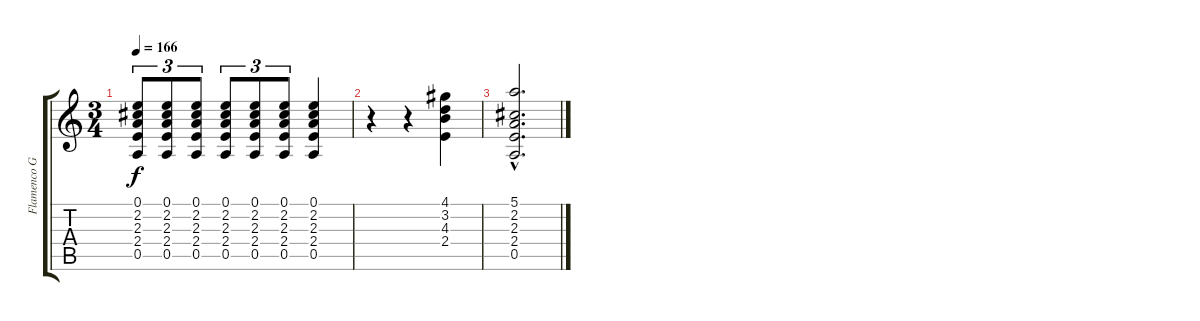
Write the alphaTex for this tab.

\track ("Flamenco Guitar" "Flamenco G") {instrument acousticguitarnylon}
\staff {score tabs}
\tuning (E4 B3 G3 D3 A2 E2) {hide}
\ts (3 4)
\tempo 166
\clef g2
\ks c
(0.1 2.2 2.3 2.4 0.5).8{tu (3 2) dy f} (0.1 2.2 2.3 2.4 0.5).8{tu (3 2)} (0.1 2.2 2.3 2.4 0.5).8{tu (3 2)} (0.1 2.2 2.3 2.4 0.5).8{tu (3 2)} (0.1 2.2 2.3 2.4 0.5).8{tu (3 2)} (0.1 2.2 2.3 2.4 0.5).8{tu (3 2)} (0.1 2.2 2.3 2.4 0.5).4 |
r.4 r.4 (4.1 3.2 4.3 2.4).4 |
(5.1{hac} 2.2{hac} 2.3{hac} 2.4{hac} 0.5{hac}).2{d}
